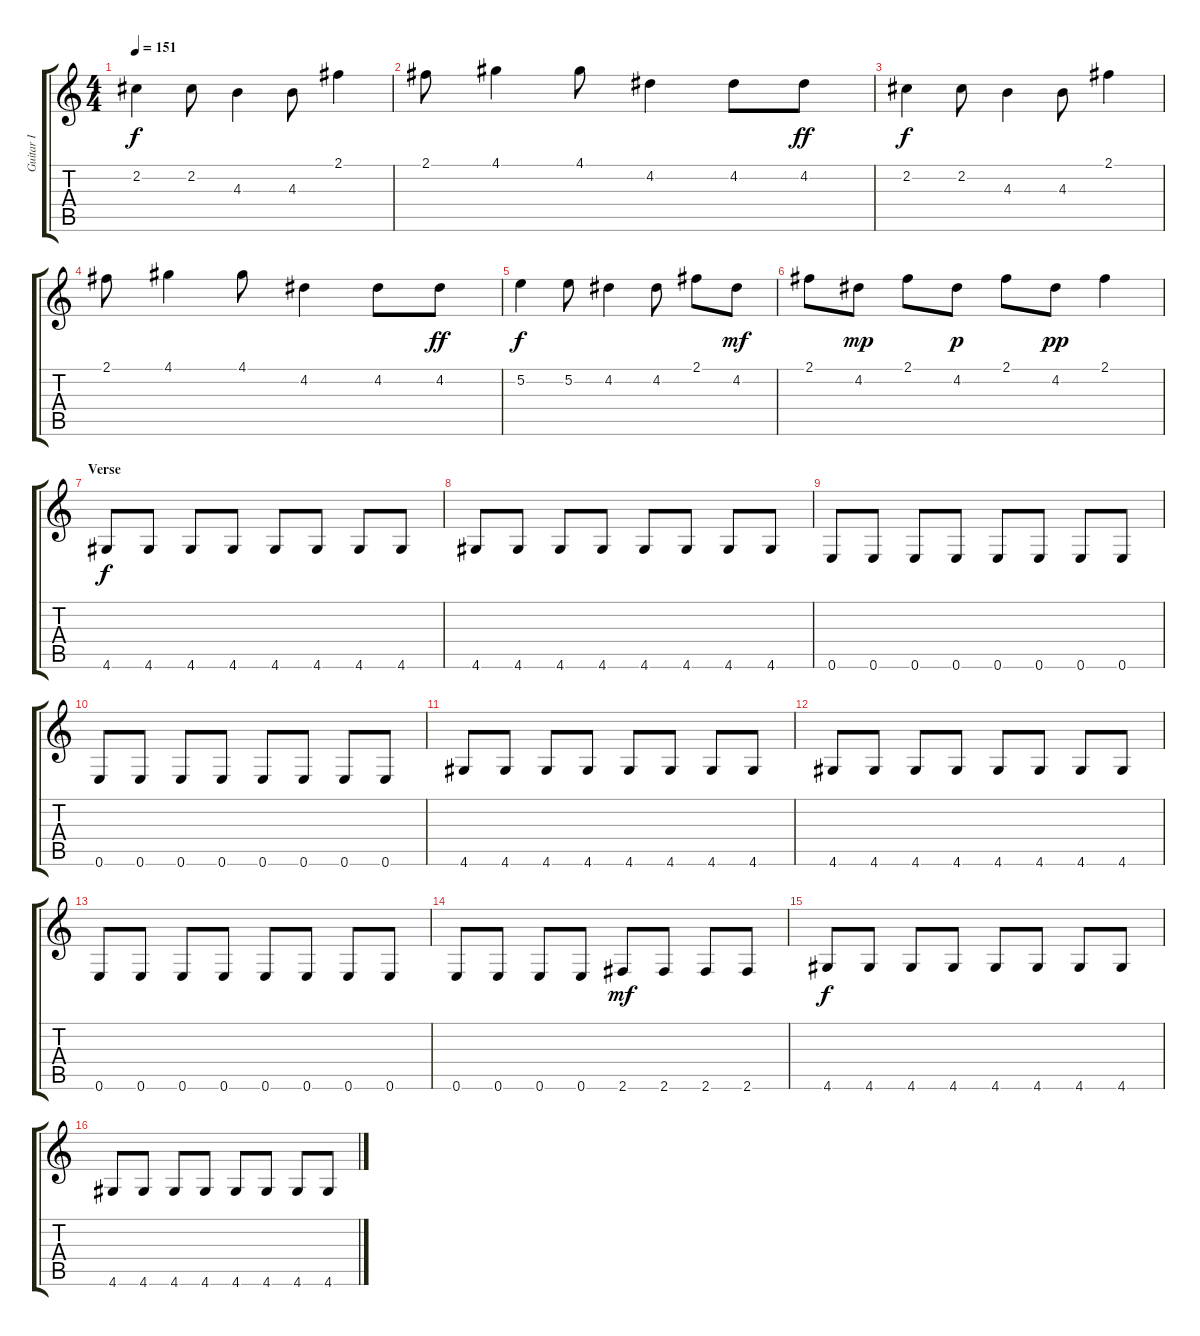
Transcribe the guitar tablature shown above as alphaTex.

\track ("Guitar I" "Guitar I") {instrument distortionguitar}
\staff {score tabs}
\tuning (E4 B3 G3 D3 A2 E2) {hide}
\ts (4 4)
\tempo 151
\clef g2
\ks c
2.2.4{dy f} 2.2.8 4.3.4 4.3.8 2.1.4 |
2.1.8 4.1.4 4.1.8 4.2.4 4.2.8 4.2.8{dy ff} |
2.2.4{dy f} 2.2.8 4.3.4 4.3.8 2.1.4 |
2.1.8 4.1.4 4.1.8 4.2.4 4.2.8 4.2.8{dy ff} |
5.2.4{dy f} 5.2.8 4.2.4 4.2.8 2.1.8 4.2.8{dy mf} |
2.1.8 4.2.8{dy mp} 2.1.8 4.2.8{dy p} 2.1.8 4.2.8{dy pp} 2.1.4 |
\section ("" "Verse")
4.6.8{dy f volume 8 instrument overdrivenguitar} 4.6.8 4.6.8 4.6.8 4.6.8 4.6.8 4.6.8 4.6.8 |
4.6.8 4.6.8 4.6.8 4.6.8 4.6.8 4.6.8 4.6.8 4.6.8 |
0.6.8 0.6.8 0.6.8 0.6.8 0.6.8 0.6.8 0.6.8 0.6.8 |
0.6.8 0.6.8 0.6.8 0.6.8 0.6.8 0.6.8 0.6.8 0.6.8 |
4.6.8{volume 8} 4.6.8 4.6.8 4.6.8 4.6.8 4.6.8 4.6.8 4.6.8 |
4.6.8 4.6.8 4.6.8 4.6.8 4.6.8 4.6.8 4.6.8 4.6.8 |
0.6.8 0.6.8 0.6.8 0.6.8 0.6.8 0.6.8 0.6.8 0.6.8 |
0.6.8 0.6.8 0.6.8 0.6.8 2.6.8{dy mf} 2.6.8 2.6.8 2.6.8 |
4.6.8{dy f volume 8} 4.6.8 4.6.8 4.6.8 4.6.8 4.6.8 4.6.8 4.6.8 |
4.6.8 4.6.8 4.6.8 4.6.8 4.6.8 4.6.8 4.6.8 4.6.8
